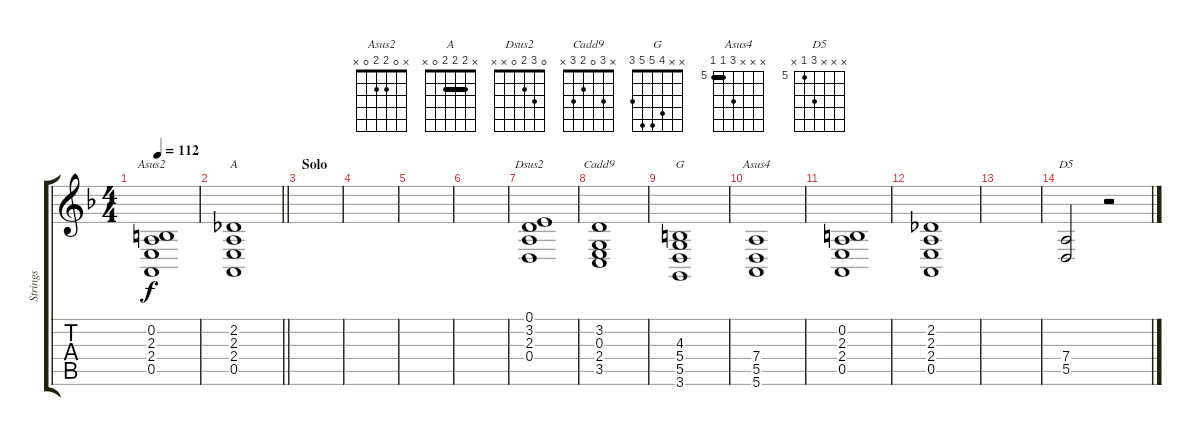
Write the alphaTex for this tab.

\track ("Strings" "Strings") {instrument synthstrings2}
\staff {score tabs}
\tuning (E4 B3 G3 D3 A2 E2) {hide}
\chord ("Asus2" x 0 2 2 0 x)
\chord ("A" x 2 2 2 0 x) {barre 2}
\chord ("Dsus2" 0 3 2 0 x x)
\chord ("Cadd9" x 3 0 2 3 x)
\chord ("G" x x 4 5 5 3)
\chord ("Asus4" x x x 7 5 5) {firstfret 5 barre 5}
\chord ("D5" x x x 7 5 x) {firstfret 5}
\ts (4 4)
\tempo 112
\clef g2
\ks dminor
(0.2 2.3 2.4 0.5).1{ch "Asus2" dy f} |
\barLineRight lightlight
(2.2 2.3 2.4 0.5).1{ch "A"} |
\section ("" "Solo")
|
|
|
|
(0.1 3.2 2.3 0.4).1{ch "Dsus2"} |
(3.2 0.3 2.4 3.5).1{ch "Cadd9"} |
(4.3 5.4 5.5 3.6).1{ch "G"} |
(7.4 5.5 5.6).1{ch "Asus4"} |
(0.2 2.3 2.4 0.5).1 |
(2.2 2.3 2.4 0.5).1 |
|
(7.4 5.5).2{ch "D5"} r.2
